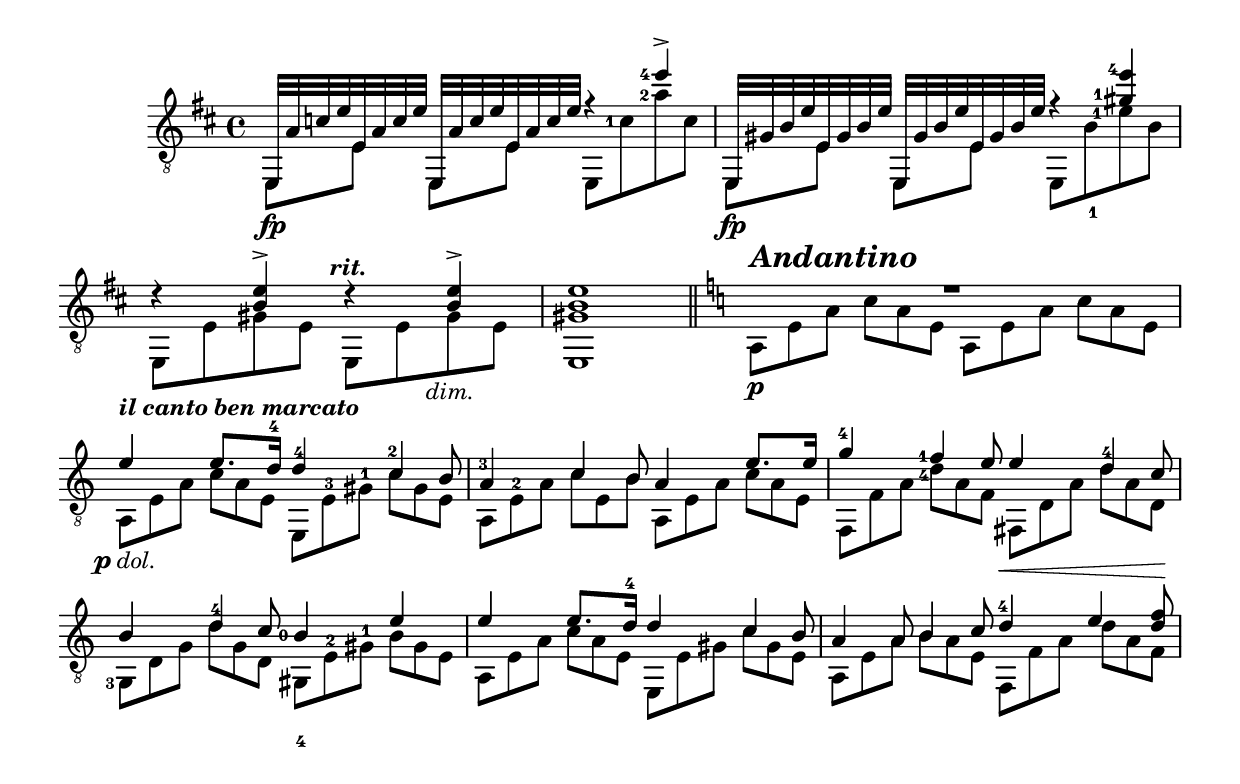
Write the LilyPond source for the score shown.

% DO NOT EDIT this file manually; it is automatically
% generated from Documentation/snippets/new
% Make any changes in Documentation/snippets/new/
% and then run scripts/auxiliar/makelsr.py
%
% This file is in the public domain.
%% Note: this file works from version 2.15.18
% INSPIRATIONAL HEADER FOR LILYPOND DOCUMENTATION fretted-strings %
% Passage from Johann Kaspar Mertz "Opern Revue, Op. 8, no. 17"   %
% on melodies from Bellini's "Norma"                              %
%*****************************************************************%

\version "2.15.18"

\header {
  lsrtags = "headword"
  texidoc = ""
  doctitle = "headword"
} % begin verbatim



\layout {
  \context {
    \Score
    \remove "Bar_number_engraver"
  }
}

%%%% shortcuts
% fingering orientations
sfol = \set fingeringOrientations = #'(left)
sfor = \set fingeringOrientations = #'(right)
sfod = \set fingeringOrientations = #'(down)
sfou = \set fingeringOrientations = #'(up)

% string number orientations
ssnol = \set stringNumberOrientations = #'(left)  %(down right up)
ssnou = \set stringNumberOrientations = #'(up)
ssnod = \set stringNumberOrientations = #'(down)
ssnor = \set stringNumberOrientations = #'(right)

% define fingering offset
FO = #(define-music-function (parser location offsetX offsetY) (number? number?)
#{
  \once \override Voice.Fingering #'extra-offset = #(cons offsetX offsetY)
#})

% markups
rit = \markup \center-align { \bold { \italic { " rit." } } }
dimin = \markup \center-align { \italic { " dim." } }
andantino = \markup \left-align { \italic { \bold { \fontsize #2.5 { "Andantino" } } } }
benmarcato = \markup { \italic { \bold { "il canto ben marcato" } } }
pdolce = #(make-dynamic-script (markup #:line (#:dynamic "p" #:normal-text #:italic "dol.")))

%%% THE MUSIC %%%

melody = \relative c {
  \clef "treble_8"
  \key d \major
  \time 4/4
  \voiceOne
  \sfol
  e,32 a' c e
  e, a c e
  e,, a' c e
  e, a c e
  f4\rest <e'-4>4-> | % m. 1

  e,,,32 gis' b e
  e, gis b e
  e,, gis' b e
  e, gis b e
  f4\rest \FO #'0.4 #'0.5 <gis-1 e'-4>4 | % m. 2

  d4\rest <b e>-> d4\rest^\rit <b e>4-> | % m. 3
  <gis b e>1 | % m. 4

  \bar "||"
  \key a \minor
  R1 % m. 5

  e'4^\benmarcato e8. d16-4
  d4-4 \times 2/3 { \sfou \FO #'-0.3 #'0.6 <c-2>4 b8 } | % end of m. 6

  \FO #'-0.3 #'0.3
  <a-3>4 \times 2/3 { c4 b8 } a4 e'8. e16 | % m. 7

  \FO #'-0.3 #'0.3
  <g-4>4 \times 2/3 { \sfol \FO #'0.3 #'0.0 <f-1>4 e8 } e4  % beg of m. 8
  \times 2/3 { \sfou <d-4>4 c8 } | % end of m. 8

  b4 \times 2/3 { d4-4 c8 } \sfou \FO #'-1.7 #'-1.5 <b-0>4 e | % end of m. 9

  e4 e8. d16-4 d4 \times 2/3 { c4 b8 } | % m. 10

  \times 2/3 { a4 a8 b4 c8 } % beg of m. 11
  \sfou \FO #'-0.3 #'0.3
  <d-4>4^\< \times 2/3 { e4 <d f>8\! } | % end of m. 11
}

bass = \relative c {
  \key d \major
  \time 4/4
  \voiceTwo

  e,8\fp[ e'] e,[ e'] e, \sfol <c''-1> <a'-2> c, | % m. 1

  e,,8\fp[ e'] e,[ e'] e, \sfod \FO #'0.2 #'-0.2 <b''-1>  % beg m. 2
  \sfol \FO #'0.3 #'0.0 <e-1> b | % end m. 2

  e,,8 e' gis e e, e' gis_\dimin e | % m. 3

  e,1 | % m. 4

  %% new section starts here in A minor
  \set Score.beamExceptions = #'()
  \once \override TextScript #'staff-padding = #1.7
  \times 2/3 { a8\p^\andantino e' a c a e a, e' a c a e } | % m. 5

  \times 2/3 { a,8\pdolce e' a c a e } % beg m. 6
  \times 2/3 { e,8 \sfou <e'-3> <gis-1> c gis e } | % end m. 6

  \times 2/3 { a,8 <e'-2> a c e, b' a, e' a c a e } | % m. 7

  \times 2/3 { f,8 f' a \sfol \FO #'0.3 #'-0.5 <d-4> a f fis, d' a' d a d, } | % m. 8

  \times 2/3 { <g,-3>8 d' g d' g, d % beg m. 9
    \sfod \FO #'0.0 #'-2.0 <gis,-4> \sfou <e'-2> <gis-1> b gis e } | % end m. 9

  \times 2/3 { a,8 e' a c a e e, e' gis c gis e } | % m. 10

  \times 2/3 { a,8 e' a b a e f, f' a d a f } | % m. 11
}

\score {
  \new Staff = "guitar" <<
    \context Voice = "upper" { \melody }
    \context Voice = "lower" { \bass }
  >>
  \layout {
    \context {
      \Score
      \override Fingering #'staff-padding = #'()
      \override TupletNumber #'stencil = ##f
      \override TupletBracket #'bracket-visibility = ##f
    }
  }
  \midi { }
}
